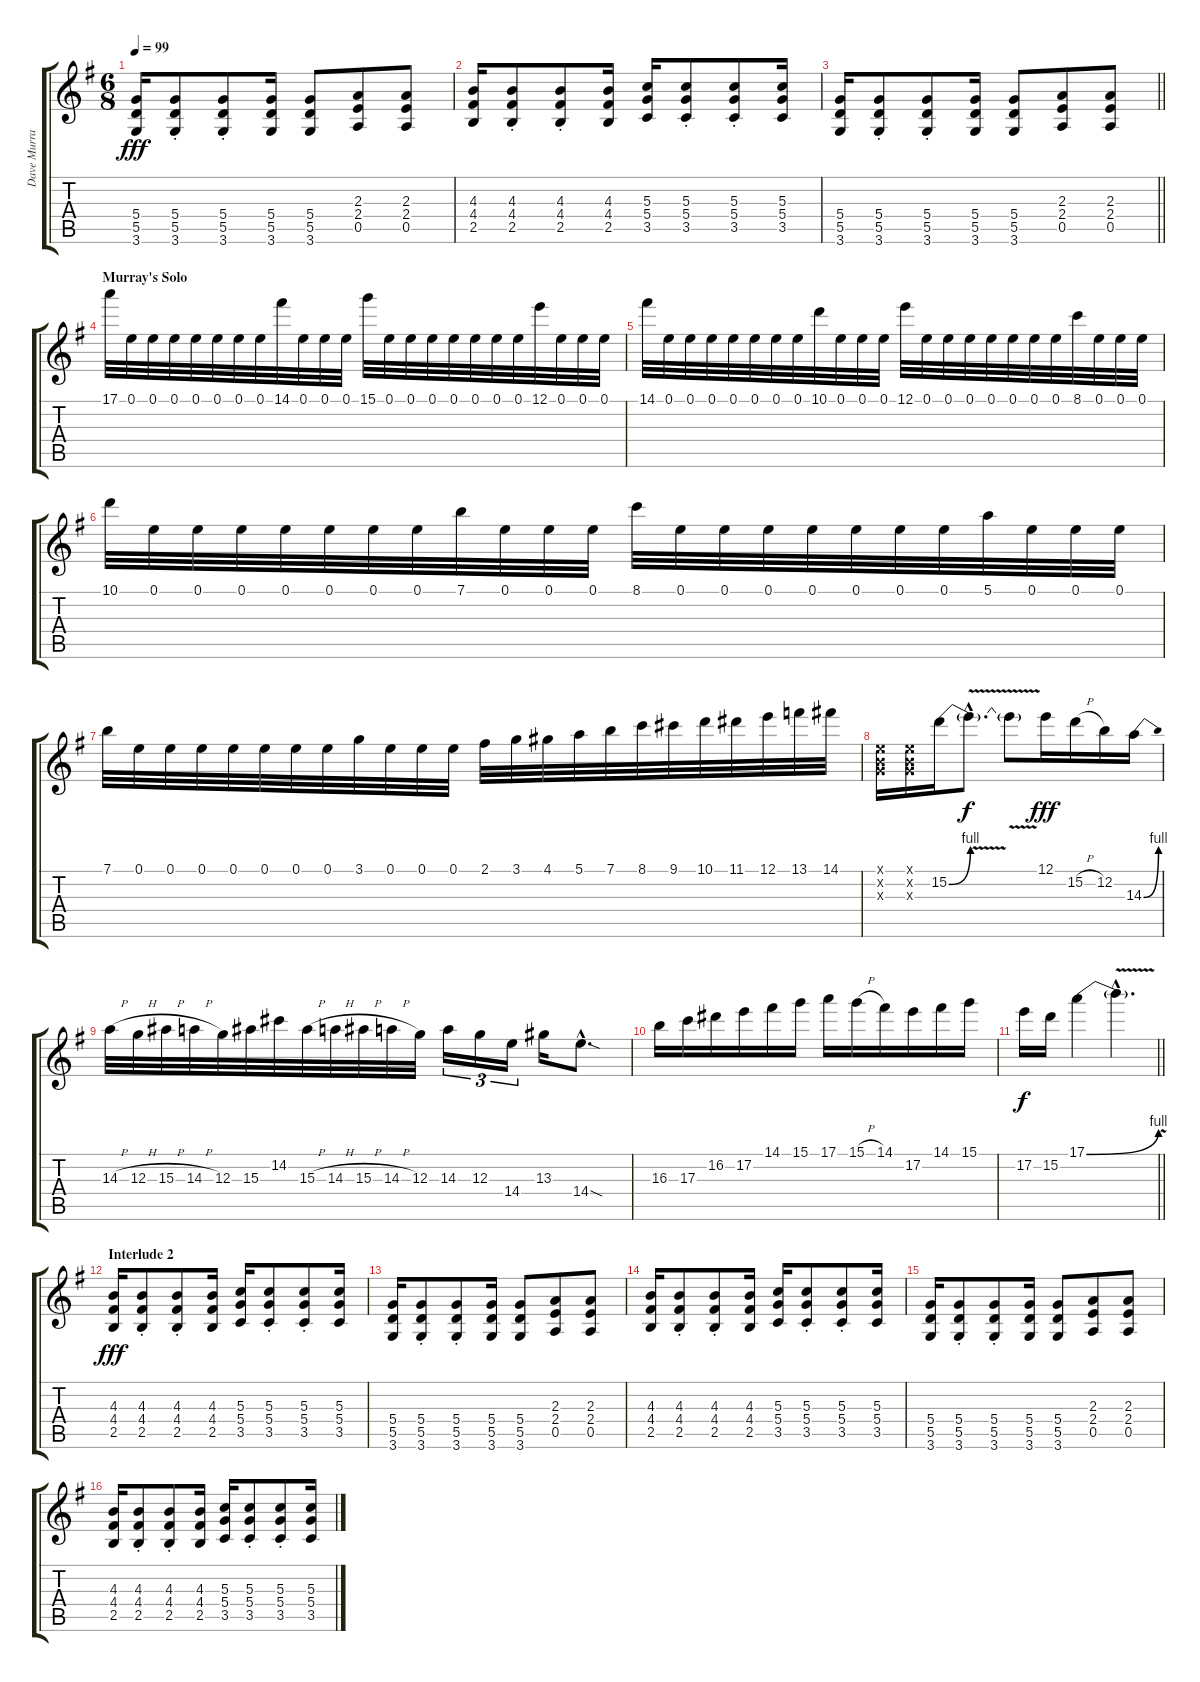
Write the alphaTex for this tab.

\track ("Dave Murray" "Dave Murra") {instrument electricguitarclean}
\staff {score tabs}
\tuning (E4 B3 G3 D3 A2 E2) {hide}
\ts (6 8)
\tempo 99
\clef g2
\ks eminor
(5.4 5.5 3.6).16{dy fff} (5.4{st} 5.5{st} 3.6{st}).8 (5.4{st} 5.5{st} 3.6{st}).8 (5.4 5.5 3.6).16 (5.4 5.5 3.6).8 (2.3 2.4 0.5).8 (2.3 2.4 0.5).8 |
(4.3 4.4 2.5).16 (4.3{st} 4.4{st} 2.5{st}).8 (4.3{st} 4.4{st} 2.5{st}).8 (4.3 4.4 2.5).16 (5.3 5.4 3.5).16 (5.3{st} 5.4{st} 3.5{st}).8 (5.3{st} 5.4{st} 3.5{st}).8 (5.3 5.4 3.5).16 |
\barLineRight lightlight
(5.4 5.5 3.6).16 (5.4{st} 5.5{st} 3.6{st}).8 (5.4{st} 5.5{st} 3.6{st}).8 (5.4 5.5 3.6).16 (5.4 5.5 3.6).8 (2.3 2.4 0.5).8 (2.3 2.4 0.5).8 |
\section ("" "Murray's Solo")
17.1.32{volume 16} 0.1.32 0.1.32 0.1.32 0.1.32 0.1.32 0.1.32 0.1.32 14.1.32 0.1.32 0.1.32 0.1.32 15.1.32 0.1.32 0.1.32 0.1.32 0.1.32 0.1.32 0.1.32 0.1.32 12.1.32 0.1.32 0.1.32 0.1.32 |
14.1.32 0.1.32 0.1.32 0.1.32 0.1.32 0.1.32 0.1.32 0.1.32 10.1.32 0.1.32 0.1.32 0.1.32 12.1.32 0.1.32 0.1.32 0.1.32 0.1.32 0.1.32 0.1.32 0.1.32 8.1.32 0.1.32 0.1.32 0.1.32 |
10.1.32 0.1.32 0.1.32 0.1.32 0.1.32 0.1.32 0.1.32 0.1.32 7.1.32 0.1.32 0.1.32 0.1.32 8.1.32 0.1.32 0.1.32 0.1.32 0.1.32 0.1.32 0.1.32 0.1.32 5.1.32 0.1.32 0.1.32 0.1.32 |
7.1.32 0.1.32 0.1.32 0.1.32 0.1.32 0.1.32 0.1.32 0.1.32 3.1.32 0.1.32 0.1.32 0.1.32 2.1.32 3.1.32 4.1.32 5.1.32 7.1.32 8.1.32 9.1.32 10.1.32 11.1.32 12.1.32 13.1.32 14.1.32 |
(0.1{x} 0.2{x} 0.3{x}).16 (0.1{x} 0.2{x} 0.3{x}).16 15.2{be (bend 0 0 60 4)}.16 15.2{v hac t}.8{d dy f} 15.2{t}.8 12.1.16{dy fff} 15.2{h}.16 12.2.16 14.3{be (bend 0 0 60 4)}.16 |
14.3{h}.32 12.3{h}.32 15.3{h}.32 14.3{h}.32 12.3.32 15.3.32 14.2.32 15.3{h}.32 14.3{h}.32 15.3{h}.32 14.3{h}.32 12.3.32 14.3.16{tu (3 2)} 12.3.16{tu (3 2)} 14.4.16{tu (3 2)} 13.3.16 14.4{sod hac}.8{d} |
16.3.16 17.3.16 16.2.16 17.2.16 14.1.16 15.1.16 17.1.16 15.1{h}.16 14.1.16 17.2.16 14.1.16 15.1.16 |
\barLineRight lightlight
17.2.16{dy f} 15.2.16 17.1{be (bend 0 0 60 4)}.4 17.1{v hac t}.4{d} |
\section ("" "Interlude 2")
(4.3 4.4 2.5).16{dy fff volume 9} (4.3{st} 4.4{st} 2.5{st}).8 (4.3{st} 4.4{st} 2.5{st}).8 (4.3 4.4 2.5).16 (5.3 5.4 3.5).16 (5.3{st} 5.4{st} 3.5{st}).8 (5.3{st} 5.4{st} 3.5{st}).8 (5.3 5.4 3.5).16 |
(5.4 5.5 3.6).16 (5.4{st} 5.5{st} 3.6{st}).8 (5.4{st} 5.5{st} 3.6{st}).8 (5.4 5.5 3.6).16 (5.4 5.5 3.6).8 (2.3 2.4 0.5).8 (2.3 2.4 0.5).8 |
(4.3 4.4 2.5).16 (4.3{st} 4.4{st} 2.5{st}).8 (4.3{st} 4.4{st} 2.5{st}).8 (4.3 4.4 2.5).16 (5.3 5.4 3.5).16 (5.3{st} 5.4{st} 3.5{st}).8 (5.3{st} 5.4{st} 3.5{st}).8 (5.3 5.4 3.5).16 |
(5.4 5.5 3.6).16 (5.4{st} 5.5{st} 3.6{st}).8 (5.4{st} 5.5{st} 3.6{st}).8 (5.4 5.5 3.6).16 (5.4 5.5 3.6).8 (2.3 2.4 0.5).8 (2.3 2.4 0.5).8 |
(4.3 4.4 2.5).16 (4.3{st} 4.4{st} 2.5{st}).8 (4.3{st} 4.4{st} 2.5{st}).8 (4.3 4.4 2.5).16 (5.3 5.4 3.5).16 (5.3{st} 5.4{st} 3.5{st}).8 (5.3{st} 5.4{st} 3.5{st}).8 (5.3 5.4 3.5).16
